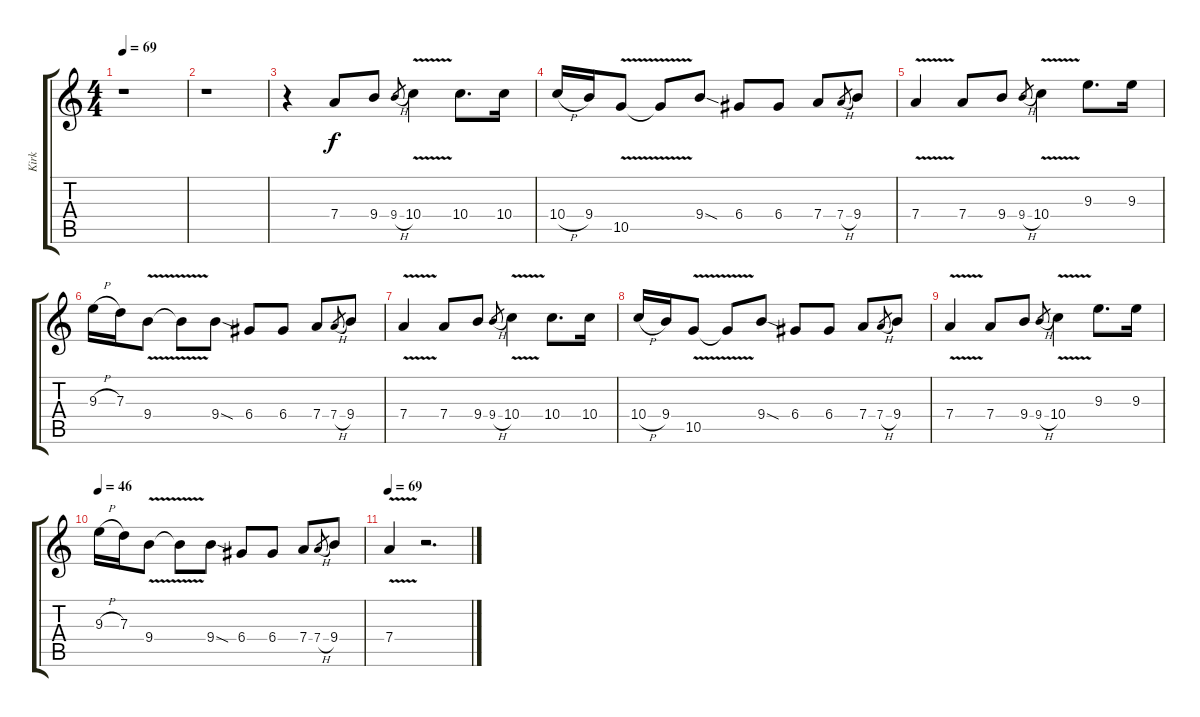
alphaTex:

\track ("Kirk" "Kirk") {mute instrument distortionguitar}
\staff {score tabs}
\tuning (E4 B3 G3 D3 A2 E2) {hide}
\ts (4 4)
\tempo 69
\clef g2
\ks c
r.1{dy f} |
r.1 |
r.4 7.4.8 9.4.8 9.4{h}.8{gr} 10.4{v}.4 10.4.8{d} 10.4.16 |
10.4{h}.16 9.4.16 10.5{v}.8 10.5{t}.8 9.4{sod}.8 6.4.8 6.4.8 7.4.8 7.4{h}.8{gr} 9.4.8 |
7.4{v}.4 7.4.8 9.4.8 9.4{h}.8{gr} 10.4{v}.4 9.3.8{d} 9.3.16 |
9.3{h}.16 7.3.16 9.4{v}.8 9.4{t}.8 9.4{sod}.8 6.4.8 6.4.8 7.4.8 7.4{h}.8{gr} 9.4.8 |
7.4{v}.4 7.4.8 9.4.8 9.4{h}.8{gr} 10.4{v}.4 10.4.8{d} 10.4.16 |
10.4{h}.16 9.4.16 10.5{v}.8 10.5{t}.8 9.4{sod}.8 6.4.8 6.4.8 7.4.8 7.4{h}.8{gr} 9.4.8 |
7.4{v}.4 7.4.8 9.4.8 9.4{h}.8{gr} 10.4{v}.4 9.3.8{d} 9.3.16 |
\tempo 46
9.3{h}.16 7.3.16 9.4{v}.8 9.4{t}.8 9.4{sod}.8 6.4.8 6.4.8 7.4.8 7.4{h}.8{gr} 9.4.8 |
\tempo 69
7.4{v}.4 r.2{d}
